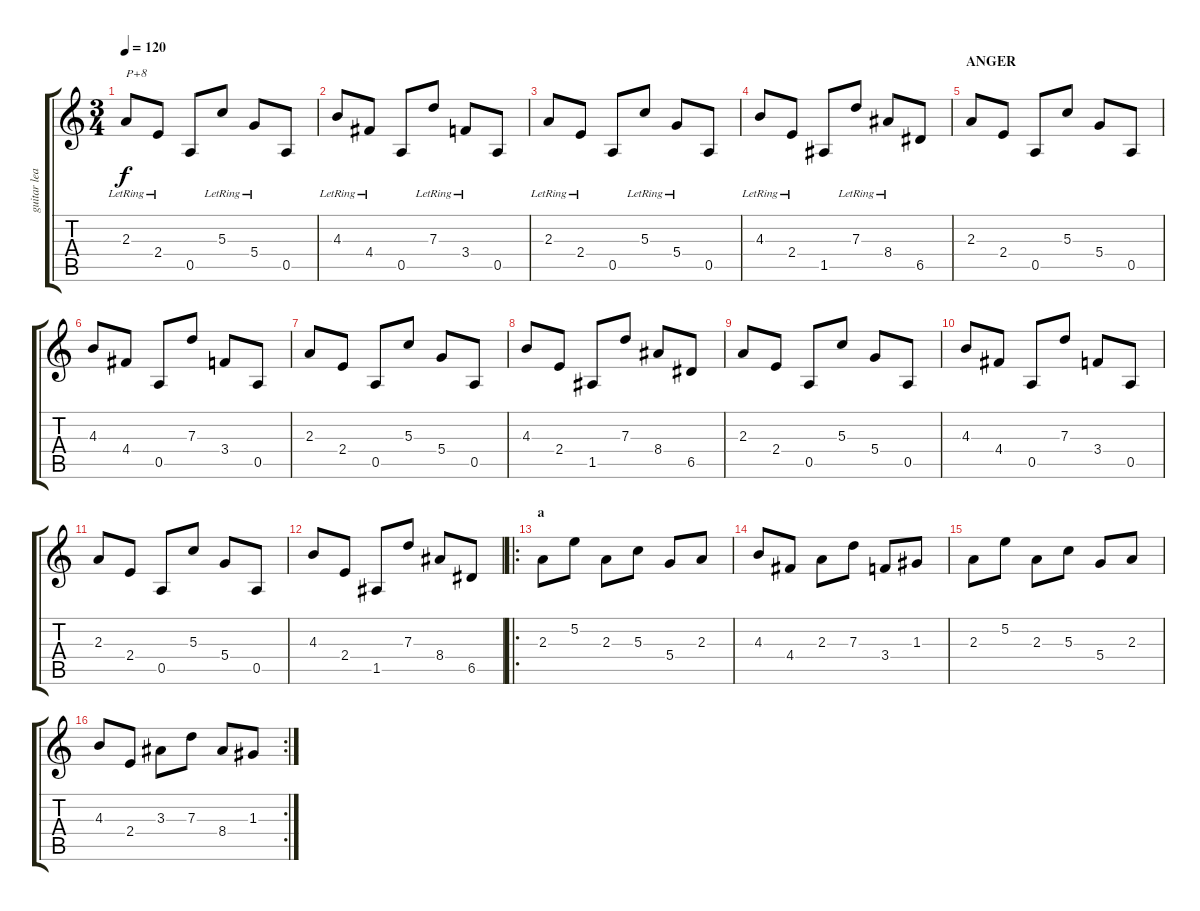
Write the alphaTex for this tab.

\track ("guitar lead " "guitar lea") {instrument distortionguitar}
\staff {score tabs}
\tuning (E4 B3 G3 D3 A2 E2) {hide}
\ts (3 4)
\tempo 120
\clef g2
\ks c
2.3{lr}.8{txt "P+8" dy f volume 13 balance 16 instrument overdrivenguitar} 2.4{lr}.8 0.5.8 5.3{lr}.8 5.4{lr}.8 0.5.8 |
4.3{lr}.8 4.4{lr}.8 0.5.8 7.3{lr}.8 3.4{lr}.8 0.5.8 |
2.3{lr}.8 2.4{lr}.8 0.5.8 5.3{lr}.8 5.4{lr}.8 0.5.8 |
4.3{lr}.8 2.4{lr}.8 1.5.8 7.3{lr}.8 8.4{lr}.8 6.5.8 |
\section ("" "ANGER")
2.3.8 2.4.8 0.5.8 5.3.8 5.4.8 0.5.8 |
4.3.8 4.4.8 0.5.8 7.3.8 3.4.8 0.5.8 |
2.3.8 2.4.8 0.5.8 5.3.8 5.4.8 0.5.8 |
4.3.8 2.4.8 1.5.8 7.3.8 8.4.8 6.5.8 |
2.3.8 2.4.8 0.5.8 5.3.8 5.4.8 0.5.8 |
4.3.8 4.4.8 0.5.8 7.3.8 3.4.8 0.5.8 |
2.3.8 2.4.8 0.5.8 5.3.8 5.4.8 0.5.8 |
4.3.8 2.4.8 1.5.8 7.3.8 8.4.8 6.5.8 |
\ro
\section ("" "a")
2.3.8 5.2.8 2.3.8 5.3.8 5.4.8 2.3.8 |
4.3.8 4.4.8 2.3.8 7.3.8 3.4.8 1.3.8 |
2.3.8 5.2.8 2.3.8 5.3.8 5.4.8 2.3.8 |
\rc 2
4.3.8 2.4.8 3.3.8 7.3.8 8.4.8 1.3.8
